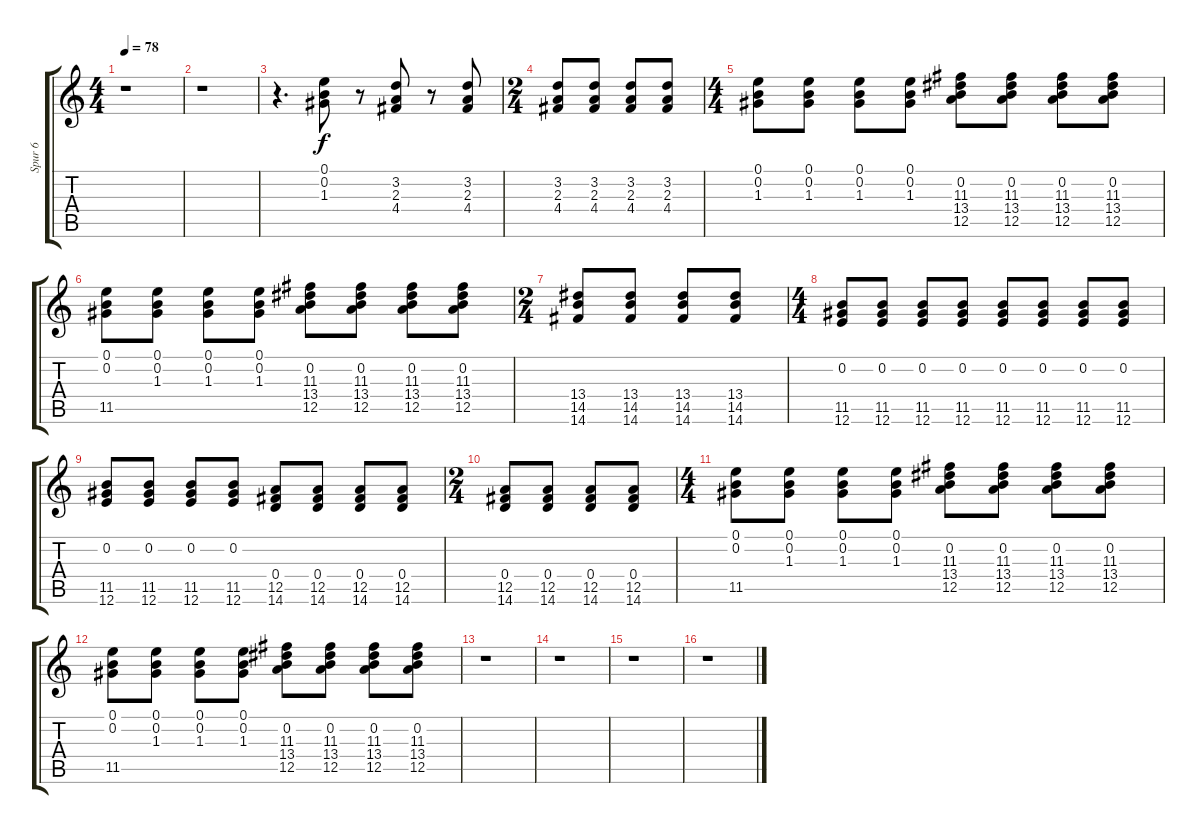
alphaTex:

\track ("Spur 6" "Spur 6") {instrument acousticguitarsteel}
\staff {score tabs}
\tuning (E4 B3 G3 D3 A2 E2) {hide}
\ts (4 4)
\tempo 78
\clef g2
\ks c
r.1{dy f} |
r.1 |
r.4{d} (0.1 0.2 1.3).8 r.8 (3.2 2.3 4.4).8 r.8 (3.2 2.3 4.4).8 |
\ts (2 4)
(3.2 2.3 4.4).8 (3.2 2.3 4.4).8 (3.2 2.3 4.4).8 (3.2 2.3 4.4).8 |
\ts (4 4)
(0.1 0.2 1.3).8 (0.1 0.2 1.3).8 (0.1 0.2 1.3).8 (0.1 0.2 1.3).8 (0.2 11.3 13.4 12.5).8 (0.2 11.3 13.4 12.5).8 (0.2 11.3 13.4 12.5).8 (0.2 11.3 13.4 12.5).8 |
(0.1 0.2 11.5).8 (0.1 0.2 1.3).8 (0.1 0.2 1.3).8 (0.1 0.2 1.3).8 (0.2 11.3 13.4 12.5).8 (0.2 11.3 13.4 12.5).8 (0.2 11.3 13.4 12.5).8 (0.2 11.3 13.4 12.5).8 |
\ts (2 4)
(13.4 14.5 14.6).8 (13.4 14.5 14.6).8 (13.4 14.5 14.6).8 (13.4 14.5 14.6).8 |
\ts (4 4)
(0.2 11.5 12.6).8 (0.2 11.5 12.6).8 (0.2 11.5 12.6).8 (0.2 11.5 12.6).8 (0.2 11.5 12.6).8 (0.2 11.5 12.6).8 (0.2 11.5 12.6).8 (0.2 11.5 12.6).8 |
(0.2 11.5 12.6).8 (0.2 11.5 12.6).8 (0.2 11.5 12.6).8 (0.2 11.5 12.6).8 (0.4 12.5 14.6).8 (0.4 12.5 14.6).8 (0.4 12.5 14.6).8 (0.4 12.5 14.6).8 |
\ts (2 4)
(0.4 12.5 14.6).8 (0.4 12.5 14.6).8 (0.4 12.5 14.6).8 (0.4 12.5 14.6).8 |
\ts (4 4)
(0.1 0.2 11.5).8 (0.1 0.2 1.3).8 (0.1 0.2 1.3).8 (0.1 0.2 1.3).8 (0.2 11.3 13.4 12.5).8 (0.2 11.3 13.4 12.5).8 (0.2 11.3 13.4 12.5).8 (0.2 11.3 13.4 12.5).8 |
(0.1 0.2 11.5).8 (0.1 0.2 1.3).8 (0.1 0.2 1.3).8 (0.1 0.2 1.3).8 (0.2 11.3 13.4 12.5).8 (0.2 11.3 13.4 12.5).8 (0.2 11.3 13.4 12.5).8 (0.2 11.3 13.4 12.5).8 |
r.1 |
r.1 |
r.1 |
r.1
